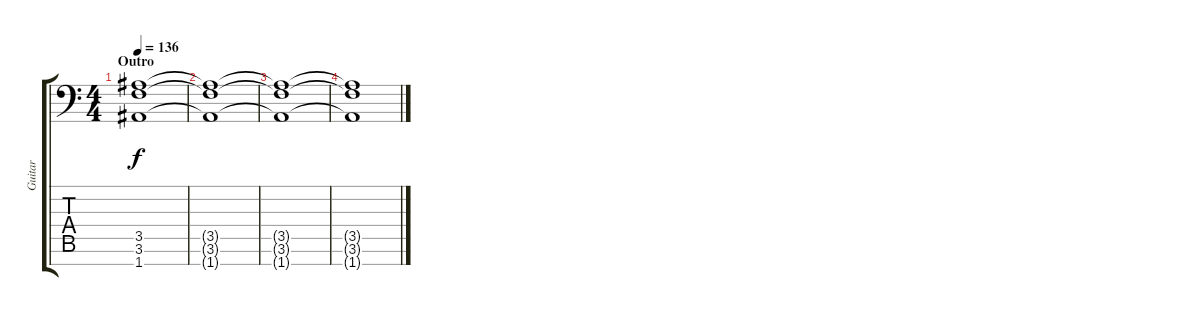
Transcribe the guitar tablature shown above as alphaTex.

\track ("Guitar" "Guitar") {instrument distortionguitar}
\staff {score tabs}
\tuning (D4 A3 F3 C3 G2 D2 A1) {hide}
\ts (4 4)
\section ("" "Outro")
\tempo 136
\clef f4
\ks c
(3.5 3.6 1.7).1{dy f volume 12} |
(3.5{t} 3.6{t} 1.7{t}).1{volume 8} |
(3.5{t} 3.6{t} 1.7{t}).1{volume 2} |
(3.5{t} 3.6{t} 1.7{t}).1{volume 0}
